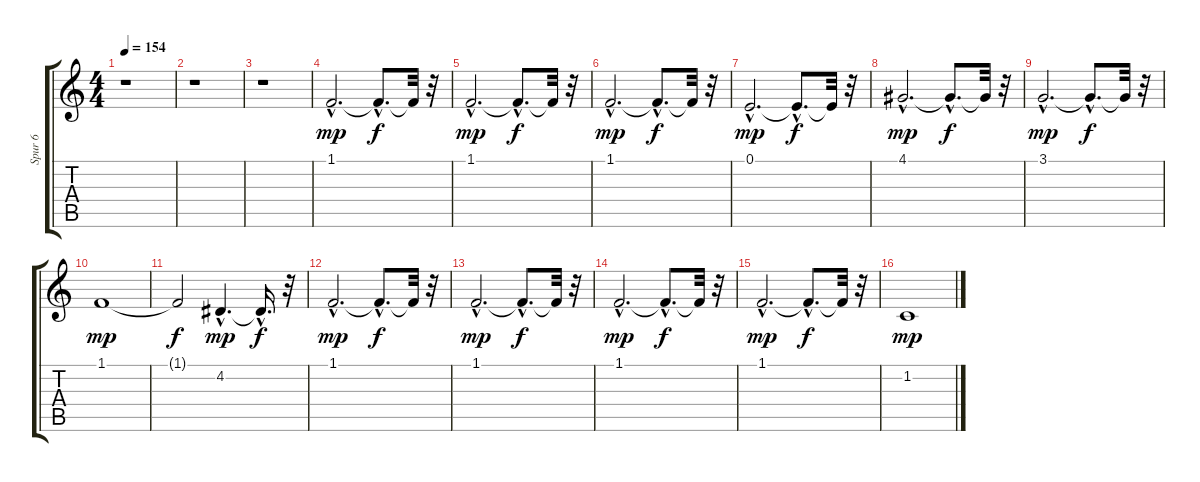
\track ("Spur 6" "Spur 6") {instrument acousticgrandpiano}
\staff {score tabs}
\tuning (E4 B3 G3 D3 A2 E2) {hide}
\ts (4 4)
\tempo 154
\clef g2
\ks c
r.1{dy mp instrument acousticgrandpiano} |
r.1 |
r.1 |
1.1{hac}.2{d volume 12 balance 8 instrument pad2warm} 1.1{hac t}.8{d dy f} 1.1{t}.32 r.32 |
1.1{hac}.2{d dy mp} 1.1{hac t}.8{d dy f} 1.1{t}.32 r.32 |
1.1{hac}.2{d dy mp} 1.1{hac t}.8{d dy f} 1.1{t}.32 r.32 |
0.1{hac}.2{d dy mp} 0.1{hac t}.8{d dy f} 0.1{t}.32 r.32 |
4.1{hac}.2{d dy mp} 4.1{hac t}.8{d dy f} 4.1{t}.32 r.32 |
3.1{hac}.2{d dy mp} 3.1{hac t}.8{d dy f} 3.1{t}.32 r.32 |
1.1.1{dy mp} |
1.1{t}.2{dy f} 4.2{hac}.4{d dy mp} 4.2{hac t}.16{d dy f} r.32 |
1.1{hac}.2{d dy mp} 1.1{hac t}.8{d dy f} 1.1{t}.32 r.32 |
1.1{hac}.2{d dy mp} 1.1{hac t}.8{d dy f} 1.1{t}.32 r.32 |
1.1{hac}.2{d dy mp} 1.1{hac t}.8{d dy f} 1.1{t}.32 r.32 |
1.1{hac}.2{d dy mp} 1.1{hac t}.8{d dy f} 1.1{t}.32 r.32 |
1.2.1{dy mp}
